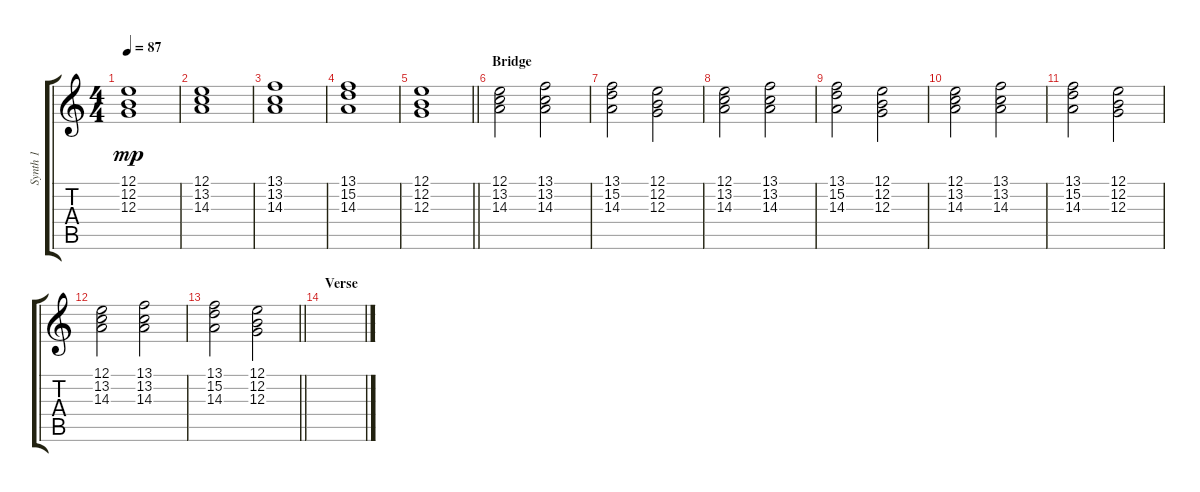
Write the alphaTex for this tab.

\track ("Synth 1" "Synth 1") {instrument synthstrings1}
\staff {score tabs}
\tuning (E4 B3 G3 D3 A2 E2) {hide}
\ts (4 4)
\tempo 87
\clef g2
\ks c
(12.1 12.2 12.3).1{dy mp} |
(12.1 13.2 14.3).1 |
(13.1 13.2 14.3).1 |
(13.1 15.2 14.3).1 |
\barLineRight lightlight
(12.1 12.2 12.3).1 |
\section ("" "Bridge")
(12.1 13.2 14.3).2 (13.1 13.2 14.3).2 |
(13.1 15.2 14.3).2 (12.1 12.2 12.3).2 |
(12.1 13.2 14.3).2 (13.1 13.2 14.3).2 |
(13.1 15.2 14.3).2 (12.1 12.2 12.3).2 |
(12.1 13.2 14.3).2 (13.1 13.2 14.3).2 |
(13.1 15.2 14.3).2 (12.1 12.2 12.3).2 |
(12.1 13.2 14.3).2 (13.1 13.2 14.3).2 |
\barLineRight lightlight
(13.1 15.2 14.3).2 (12.1 12.2 12.3).2 |
\section ("" "Verse")
